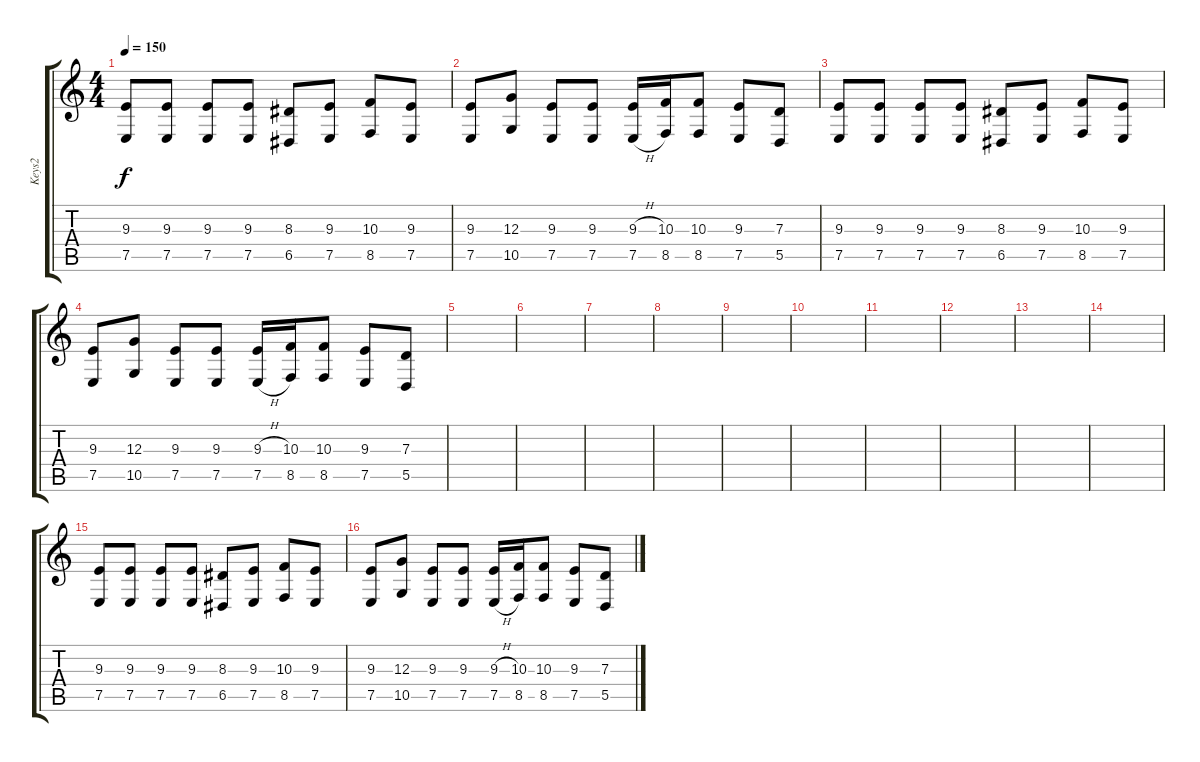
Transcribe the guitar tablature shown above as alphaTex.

\track ("Keys2" "Keys2") {instrument lead2sawtooth}
\staff {score tabs}
\tuning (E4 B3 G3 D3 A2 E2) {hide}
\ts (4 4)
\tempo 150
\clef g2
\ks c
(9.3 7.5).8{dy f} (9.3 7.5).8 (9.3 7.5).8 (9.3 7.5).8 (8.3 6.5).8 (9.3 7.5).8 (10.3 8.5).8 (9.3 7.5).8 |
(9.3 7.5).8 (12.3 10.5).8 (9.3 7.5).8 (9.3 7.5).8 (9.3{h} 7.5{h}).16 (10.3 8.5).16 (10.3 8.5).8 (9.3 7.5).8 (7.3 5.5).8 |
(9.3 7.5).8 (9.3 7.5).8 (9.3 7.5).8 (9.3 7.5).8 (8.3 6.5).8 (9.3 7.5).8 (10.3 8.5).8 (9.3 7.5).8 |
(9.3 7.5).8 (12.3 10.5).8 (9.3 7.5).8 (9.3 7.5).8 (9.3{h} 7.5{h}).16 (10.3 8.5).16 (10.3 8.5).8 (9.3 7.5).8 (7.3 5.5).8 |
|
|
|
|
|
|
|
|
|
|
(9.3 7.5).8{volume 7} (9.3 7.5).8 (9.3 7.5).8 (9.3 7.5).8 (8.3 6.5).8 (9.3 7.5).8 (10.3 8.5).8 (9.3 7.5).8 |
(9.3 7.5).8 (12.3 10.5).8 (9.3 7.5).8 (9.3 7.5).8 (9.3{h} 7.5{h}).16 (10.3 8.5).16 (10.3 8.5).8 (9.3 7.5).8 (7.3 5.5).8
